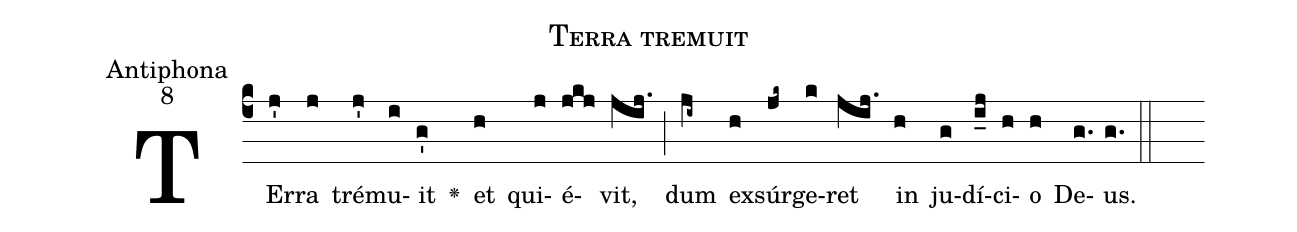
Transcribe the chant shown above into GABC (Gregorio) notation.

name:Terra tremuit;
office-part:Antiphona;
mode:8;
%%
(c4) TEr(j')ra(j) tré(j')mu(i)it(g') <v>\greheightstar</v>() et(h) qui(j)é(jkj)vit,(jij.) (;) dum(ji~) ex(h)súr(jk~)ge(k)ret(jij.) in(h) ju(g)dí(i_j)ci(h)o(h) De(g.)us.(g.) (::)
